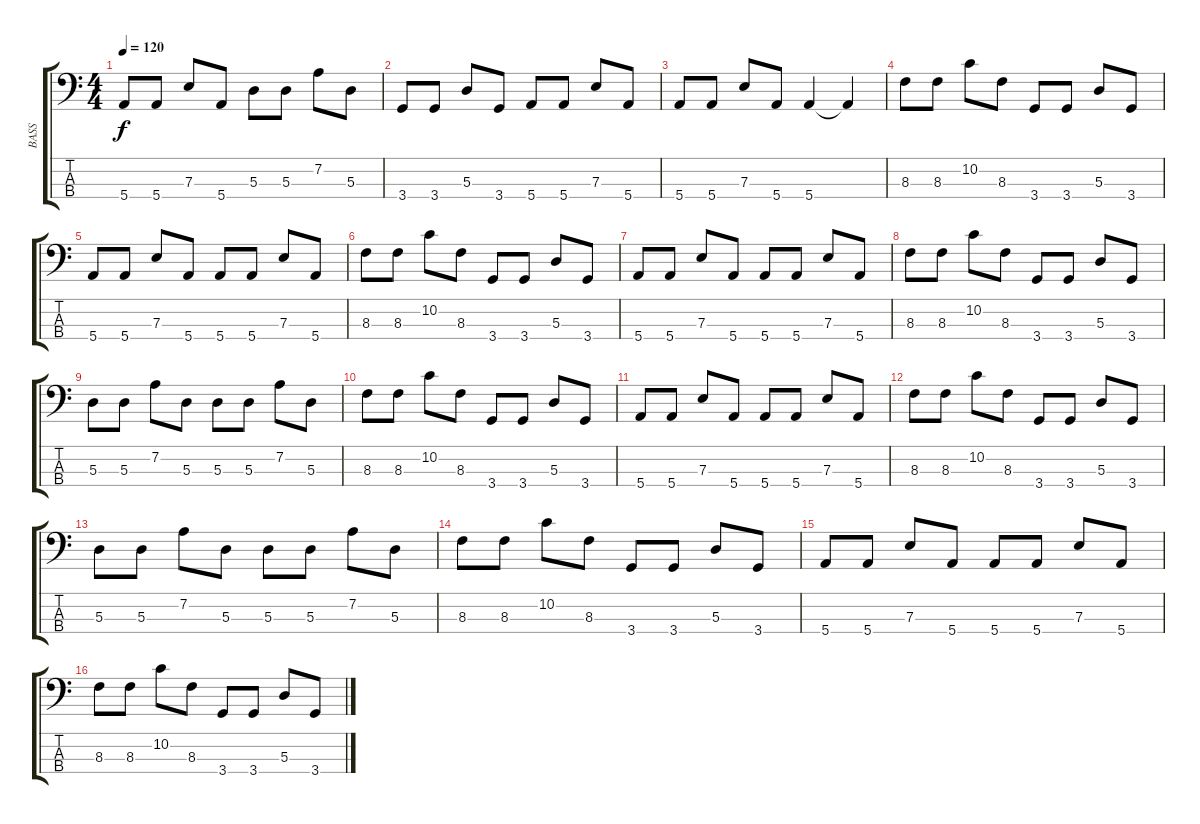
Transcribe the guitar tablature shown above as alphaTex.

\track ("BASS" "BASS") {instrument acousticbass}
\staff {score tabs}
\tuning (G2 D2 A1 E1) {hide}
\ts (4 4)
\tempo 120
\clef f4
\ks c
5.4.8{dy f} 5.4.8 7.3.8 5.4.8 5.3.8 5.3.8 7.2.8 5.3.8 |
3.4.8 3.4.8 5.3.8 3.4.8 5.4.8 5.4.8 7.3.8 5.4.8 |
5.4.8 5.4.8 7.3.8 5.4.8 5.4.4 5.4{t}.4 |
8.3.8 8.3.8 10.2.8 8.3.8 3.4.8 3.4.8 5.3.8 3.4.8 |
5.4.8 5.4.8 7.3.8 5.4.8 5.4.8 5.4.8 7.3.8 5.4.8 |
8.3.8 8.3.8 10.2.8 8.3.8 3.4.8 3.4.8 5.3.8 3.4.8 |
5.4.8 5.4.8 7.3.8 5.4.8 5.4.8 5.4.8 7.3.8 5.4.8 |
8.3.8 8.3.8 10.2.8 8.3.8 3.4.8 3.4.8 5.3.8 3.4.8 |
5.3.8 5.3.8 7.2.8 5.3.8 5.3.8 5.3.8 7.2.8 5.3.8 |
8.3.8 8.3.8 10.2.8 8.3.8 3.4.8 3.4.8 5.3.8 3.4.8 |
5.4.8 5.4.8 7.3.8 5.4.8 5.4.8 5.4.8 7.3.8 5.4.8 |
8.3.8 8.3.8 10.2.8 8.3.8 3.4.8 3.4.8 5.3.8 3.4.8 |
5.3.8 5.3.8 7.2.8 5.3.8 5.3.8 5.3.8 7.2.8 5.3.8 |
8.3.8 8.3.8 10.2.8 8.3.8 3.4.8 3.4.8 5.3.8 3.4.8 |
5.4.8 5.4.8 7.3.8 5.4.8 5.4.8 5.4.8 7.3.8 5.4.8 |
8.3.8 8.3.8 10.2.8 8.3.8 3.4.8 3.4.8 5.3.8 3.4.8
